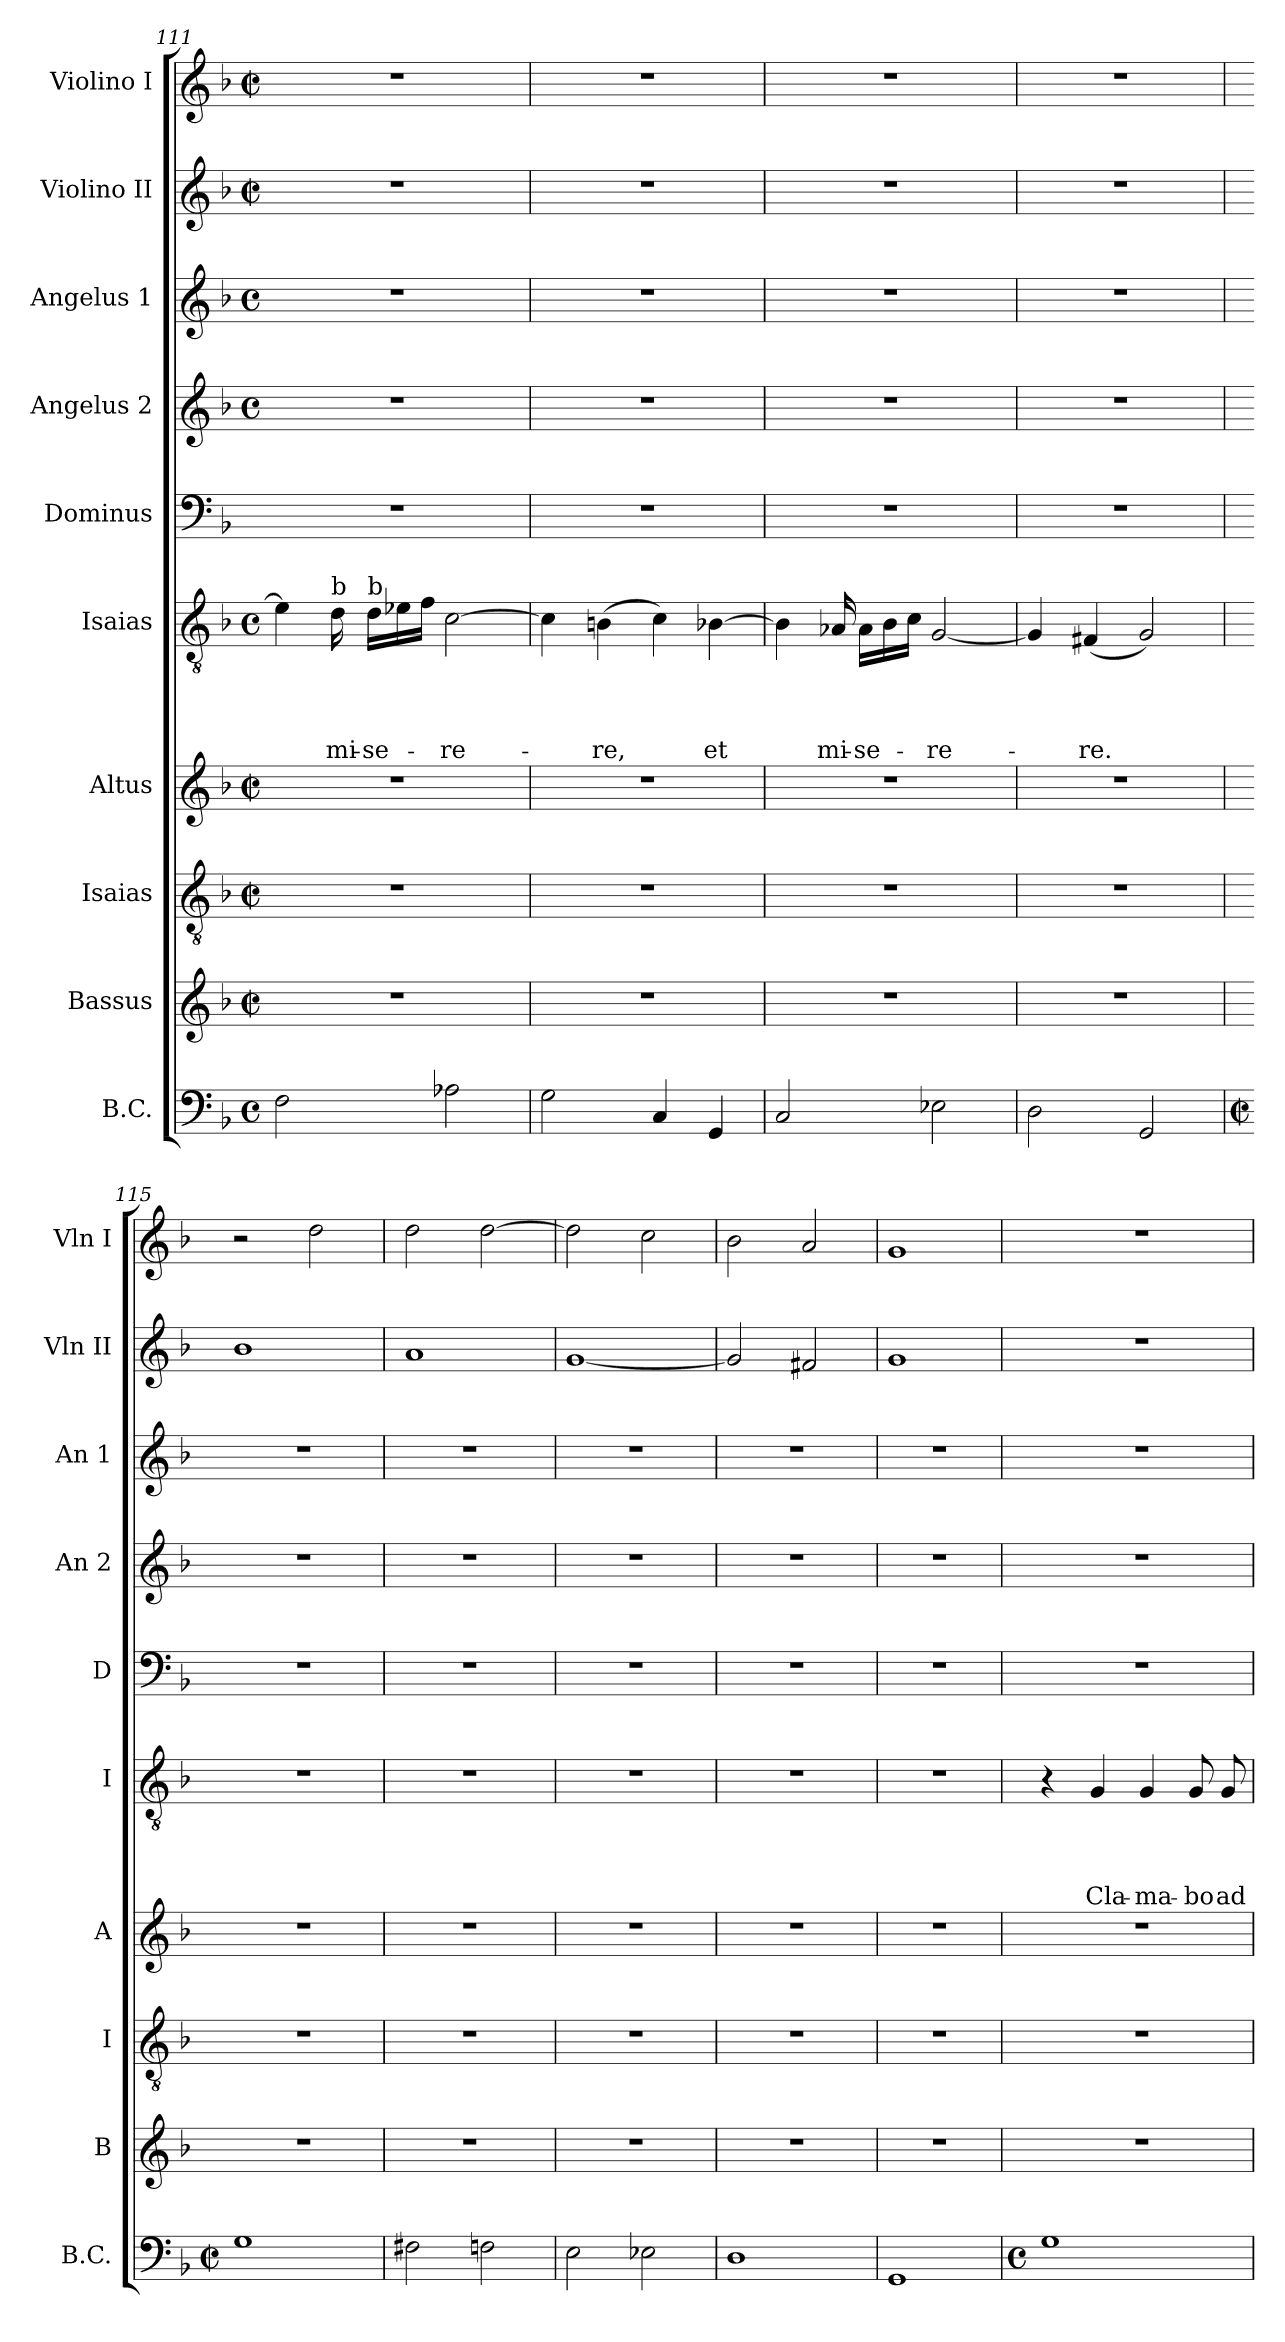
**kern	**kern	**kern	**kern	**kern	**text	**text	**text	**text	**kern	**kern	**kern	**kern	**kern
*part10	*part9	*part8	*part7	*part6	*part6	*part6	*part6	*part6	*part5	*part4	*part3	*part2	*part1
*staff10	*staff9	*staff8	*staff7	*staff6	*staff6	*staff6	*staff6	*staff6	*staff5	*staff4	*staff3	*staff2	*staff1
*I"B.C.	*I"Bassus	*I"Isaias	*I"Altus	*I"Isaias	*	*	*	*	*I"Dominus	*I"Angelus 2	*I"Angelus 1	*I"Violino II	*I"Violino I
*I'B.C.	*I'B	*I'I	*I'A	*I'I	*	*	*	*	*I'D	*I'An 2	*I'An 1	*I'Vln II	*I'Vln I
*clefF4	*clefG2	*clefGv2	*clefG2	*clefGv2	*	*	*	*	*clefF4	*clefG2	*clefG2	*clefG2	*clefG2
*k[b-]	*k[b-]	*k[b-]	*k[b-]	*k[b-]	*	*	*	*	*k[b-]	*k[b-]	*k[b-]	*k[b-]	*k[b-]
*F:	*F:	*F:	*F:	*F:	*	*	*	*	*F:	*F:	*F:	*F:	*F:
*M4/4	*M2/2	*M2/2	*M2/2	*M4/4	*	*	*	*	*	*M4/4	*M4/4	*M2/2	*M2/2
*met(c)	*met(c|)	*met(c|)	*met(c|)	*met(c)	*	*	*	*	*	*met(c)	*met(c)	*met(c|)	*met(c|)
=111	=111	=111	=111	=111	=111	=111	=111	=111	=111	=111	=111	=111	=111
2F\	1r	1r	1r	4e-\]	.	.	.	.	1r	1r	1r	1r	1r
!	!	!	!	!LO:TX:a:t=b	!	!	!	!	!	!	!	!	!
!	!	!	!	!	!	!	!	!LO:LY:b	!	!	!	!	!
.	.	.	.	16d\	.	.	.	mi-	.	.	.	.	.
!	!	!	!	!LO:TX:a:t=b	!	!	!	!	!	!	!	!	!
!	!	!	!	!	!	!	!	!LO:LY:b	!	!	!	!	!
.	.	.	.	16d\LL	.	.	.	-se-	.	.	.	.	.
.	.	.	.	16e-X\	.	.	.	.	.	.	.	.	.
.	.	.	.	16f\JJ	.	.	.	.	.	.	.	.	.
!	!	!	!	!	!	!	!	!LO:LY:b	!	!	!	!	!
2A-X\	.	.	.	[>2c\	.	.	.	-re-	.	.	.	.	.
=112	=112	=112	=112	=112	=112	=112	=112	=112	=112	=112	=112	=112	=112
2G\	1r	1r	1r	4c\]	.	.	.	.	1r	1r	1r	1r	1r
!	!	!	!	!	!	!	!	!LO:LY:b	!	!	!	!	!
.	.	.	.	(>4Bn\	.	.	.	-re,	.	.	.	.	.
4C/	.	.	.	4c\)	.	.	.	.	.	.	.	.	.
!	!	!	!	!	!	!	!	!LO:LY:b	!	!	!	!	!
4GG/	.	.	.	[>4B-X\	.	.	.	et	.	.	.	.	.
=113	=113	=113	=113	=113	=113	=113	=113	=113	=113	=113	=113	=113	=113
2C/	1r	1r	1r	4B-\]	.	.	.	.	1r	1r	1r	1r	1r
!	!	!	!	!	!	!	!	!LO:LY:b	!	!	!	!	!
.	.	.	.	16A-X/	.	.	.	mi-	.	.	.	.	.
!	!	!	!	!	!	!	!	!LO:LY:b	!	!	!	!	!
.	.	.	.	16A-\LL	.	.	.	-se-	.	.	.	.	.
.	.	.	.	16B-\	.	.	.	.	.	.	.	.	.
.	.	.	.	16c\JJ	.	.	.	.	.	.	.	.	.
!	!	!	!	!	!	!	!	!LO:LY:b	!	!	!	!	!
2E-X\	.	.	.	[<2G/	.	.	.	-re-	.	.	.	.	.
=114	=114	=114	=114	=114	=114	=114	=114	=114	=114	=114	=114	=114	=114
2D\	1r	1r	1r	4G/]	.	.	.	.	1r	1r	1r	1r	1r
!	!	!	!	!	!	!	!	!LO:LY:b	!	!	!	!	!
.	.	.	.	(<4F#X/	.	.	.	-re.	.	.	.	.	.
2GG/	.	.	.	2G/)	.	.	.	.	.	.	.	.	.
!!LO:PB:g=z
=115	=115	=115	=115	=115	=115	=115	=115	=115	=115	=115	=115	=115	=115
*M2/2	*	*	*	*	*	*	*	*	*	*	*	*	*
*met(c|)	*	*	*	*	*	*	*	*	*	*	*	*	*
1G	1r	1r	1r	1r	.	.	.	.	1r	1r	1r	1b-	2r
.	.	.	.	.	.	.	.	.	.	.	.	.	2dd\
=116	=116	=116	=116	=116	=116	=116	=116	=116	=116	=116	=116	=116	=116
2F#X\	1r	1r	1r	1r	.	.	.	.	1r	1r	1r	1a	2dd\
2Fn\	.	.	.	.	.	.	.	.	.	.	.	.	[>2dd\
=117	=117	=117	=117	=117	=117	=117	=117	=117	=117	=117	=117	=117	=117
2E\	1r	1r	1r	1r	.	.	.	.	1r	1r	1r	[<1g	2dd\]
2E-X\	.	.	.	.	.	.	.	.	.	.	.	.	2cc\
=118	=118	=118	=118	=118	=118	=118	=118	=118	=118	=118	=118	=118	=118
1D	1r	1r	1r	1r	.	.	.	.	1r	1r	1r	2g/]	2b-\
.	.	.	.	.	.	.	.	.	.	.	.	2f#X/	2a/
=119	=119	=119	=119	=119	=119	=119	=119	=119	=119	=119	=119	=119	=119
1GG	1r	1r	1r	1r	.	.	.	.	1r	1r	1r	1g	1g
!!LO:LB:g=z
=120	=120	=120	=120	=120	=120	=120	=120	=120	=120	=120	=120	=120	=120
*M4/4	*	*	*	*	*	*	*	*	*	*	*	*	*
*met(c)	*	*	*	*	*	*	*	*	*	*	*	*	*
1G	1r	1r	1r	4r	.	.	.	.	1r	1r	1r	1r	1r
!	!	!	!	!	!	!	!	!LO:LY:b	!	!	!	!	!
.	.	.	.	4G/	.	.	.	Cla-	.	.	.	.	.
!	!	!	!	!	!	!	!	!LO:LY:b	!	!	!	!	!
.	.	.	.	4G/	.	.	.	-ma-	.	.	.	.	.
!	!	!	!	!	!	!	!	!LO:LY:b	!	!	!	!	!
.	.	.	.	8G/	.	.	.	-bo	.	.	.	.	.
!	!	!	!	!	!	!	!	!LO:LY:b	!	!	!	!	!
.	.	.	.	8G/	.	.	.	ad	.	.	.	.	.
=	=	=	=	=	=	=	=	=	=	=	=	=	=
*-	*-	*-	*-	*-	*-	*-	*-	*-	*-	*-	*-	*-	*-
